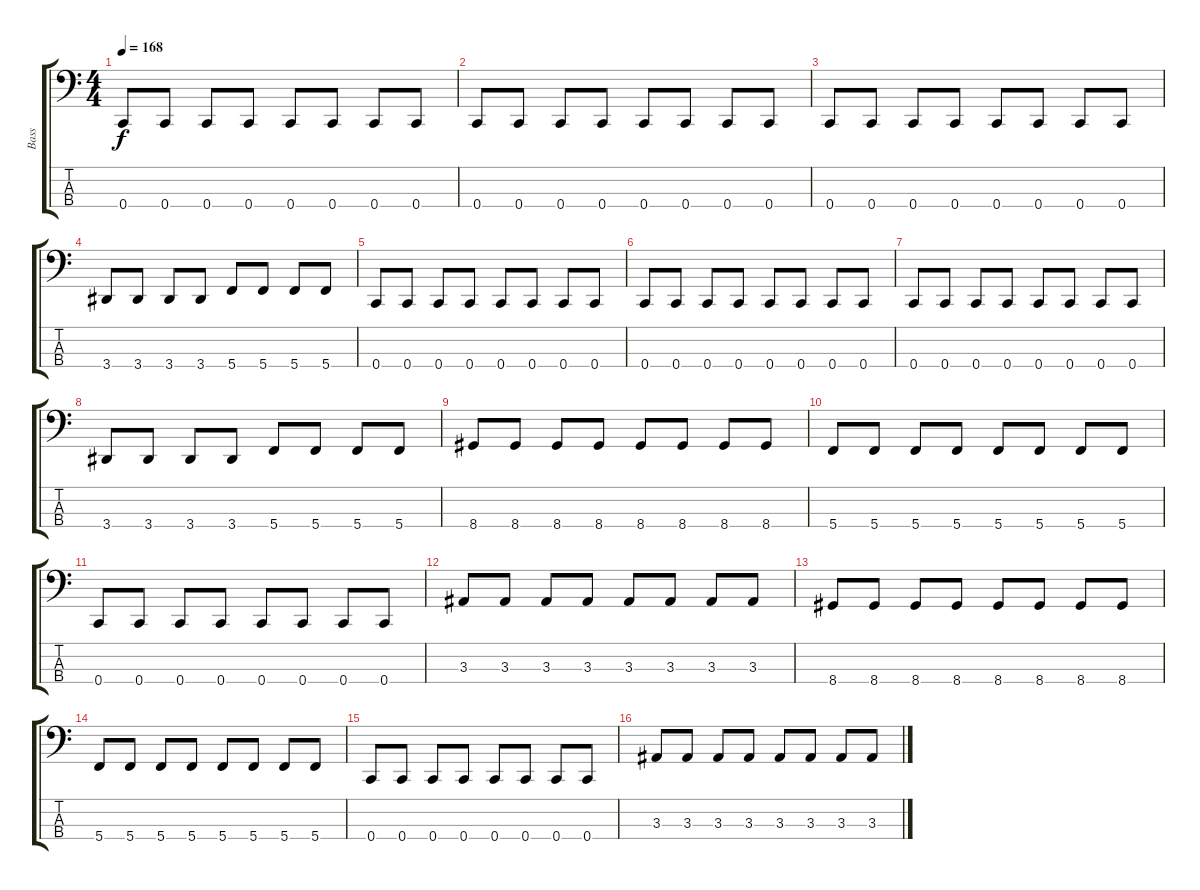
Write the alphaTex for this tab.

\track ("Bass" "Bass") {instrument electricbassfinger}
\staff {score tabs}
\tuning (F2 C2 G1 C1) {hide}
\ts (4 4)
\tempo 168
\clef f4
\ks c
0.4.8{dy f} 0.4.8 0.4.8 0.4.8 0.4.8 0.4.8 0.4.8 0.4.8 |
0.4.8 0.4.8 0.4.8 0.4.8 0.4.8 0.4.8 0.4.8 0.4.8 |
0.4.8 0.4.8 0.4.8 0.4.8 0.4.8 0.4.8 0.4.8 0.4.8 |
3.4.8 3.4.8 3.4.8 3.4.8 5.4.8 5.4.8 5.4.8 5.4.8 |
0.4.8 0.4.8 0.4.8 0.4.8 0.4.8 0.4.8 0.4.8 0.4.8 |
0.4.8 0.4.8 0.4.8 0.4.8 0.4.8 0.4.8 0.4.8 0.4.8 |
0.4.8 0.4.8 0.4.8 0.4.8 0.4.8 0.4.8 0.4.8 0.4.8 |
3.4.8 3.4.8 3.4.8 3.4.8 5.4.8 5.4.8 5.4.8 5.4.8 |
8.4.8 8.4.8 8.4.8 8.4.8 8.4.8 8.4.8 8.4.8 8.4.8 |
5.4.8 5.4.8 5.4.8 5.4.8 5.4.8 5.4.8 5.4.8 5.4.8 |
0.4.8 0.4.8 0.4.8 0.4.8 0.4.8 0.4.8 0.4.8 0.4.8 |
3.3.8 3.3.8 3.3.8 3.3.8 3.3.8 3.3.8 3.3.8 3.3.8 |
8.4.8 8.4.8 8.4.8 8.4.8 8.4.8 8.4.8 8.4.8 8.4.8 |
5.4.8 5.4.8 5.4.8 5.4.8 5.4.8 5.4.8 5.4.8 5.4.8 |
0.4.8 0.4.8 0.4.8 0.4.8 0.4.8 0.4.8 0.4.8 0.4.8 |
3.3.8 3.3.8 3.3.8 3.3.8 3.3.8 3.3.8 3.3.8 3.3.8
